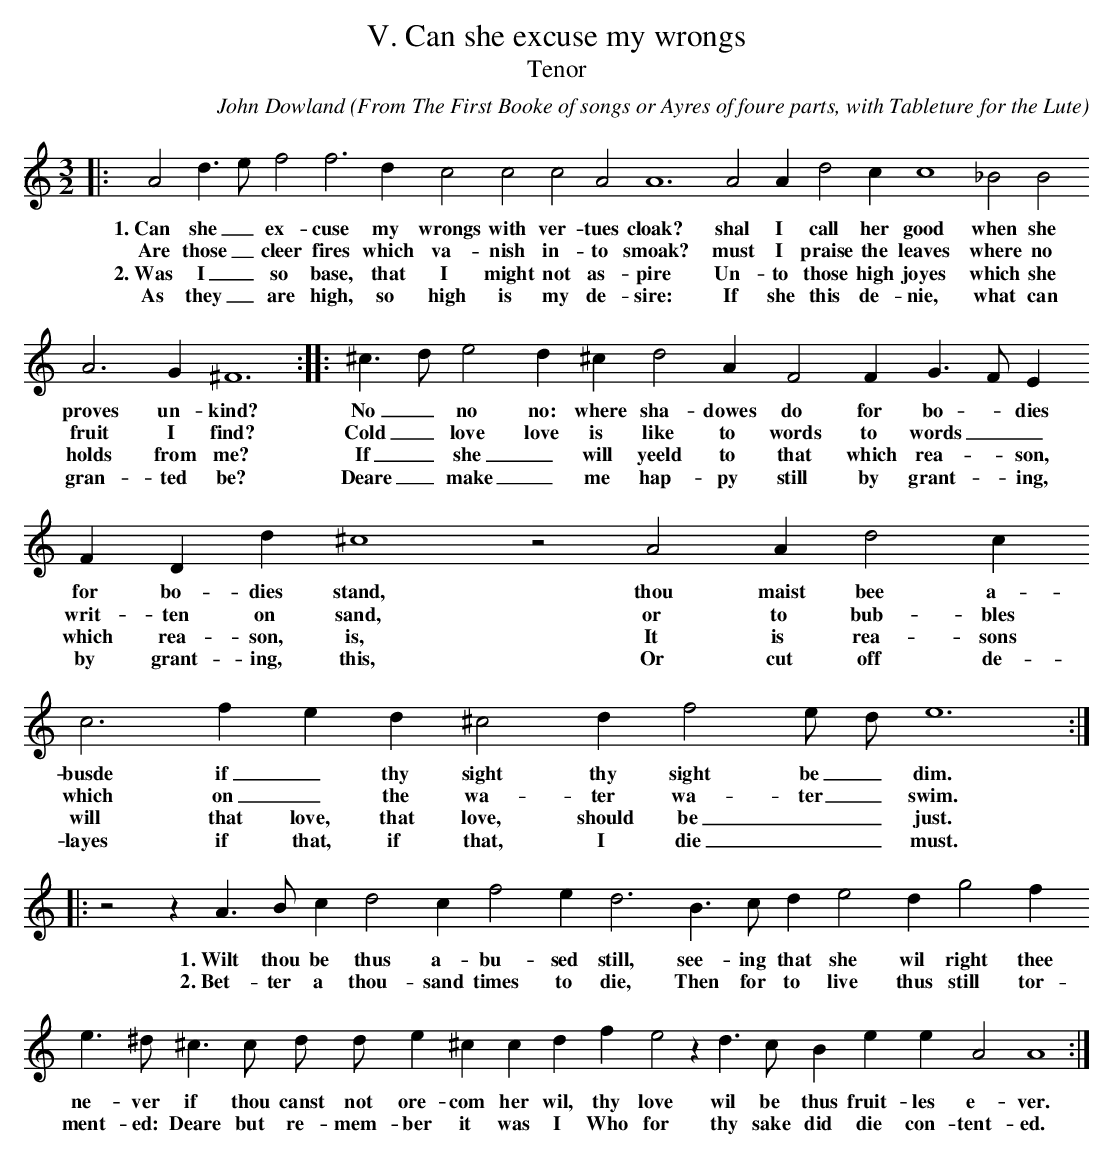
X:1
T:V. Can she excuse my wrongs
T:Tenor
C: John Dowland
O: From The First Booke of songs or Ayres of foure parts, with Tableture for the Lute
M:3/2
L:1/8
K:Ddor -8va
|:A4 d3 e f4 f6 d2 c4 c4 c4 A4 A12 A4 A2 d4 c2 c8 _B4 B4
w:1.~Can she _ ex- cuse my wrongs with ver- tues cloak? shal I call her good when she
w:Are those _ cleer fires which va- nish in- to smoak? must I praise the leaves where no
w:2.~Was I _ so base, that I might not as- pire Un- to those high joyes which she
w:As they _ are high, so high is my de- sire: If she this de- nie, what can
A6 G2 ^F12 :: ^c3 d  e4 d2 ^c2 d4 A2 F4 F2 G3 F E2 F2 D2 d2 ^c8 z4 A4 A2 d4 c2
w: proves un- kind? No _ no no: where sha- dowes do for bo - dies for bo- dies stand, thou maist bee a-
w:fruit I find? Cold _ love love is like to words to words _ _ writ- ten on sand, or to  bub- bles
w:holds from me? If _ she _ will yeeld to that which rea- * son, which rea- son, is, It is rea- sons
w:gran- ted be? Deare _ make _ me hap- py still by grant- * ing, by grant- ing, this, Or cut off de-
c6 f2 e2 d2 ^c4 d2 f4 e d e12 :: z4 z2 A3  B c2 d4 c2 f4 e2 d6 B3 c d2 e4 d2 g4 f2
w: busde if _ thy sight thy sight be _ dim. 1.~Wilt thou be thus a- bu- sed still, see- ing that she wil right thee
w:which on _ the wa- ter wa- ter _  swim.
w: will that love, that love, should be _ _ just. 2.~Bet- ter a thou- sand times to die, Then for to live thus still tor-
w: layes if that, if that, I die _ _ must.
e3 ^d ^c3 c d d e2 ^c2 c2 d2 f2 e4 z2 d3 c B2 e2 e2 A4 A8 :|
w:ne- ver if thou canst not ore- com her wil, thy love wil be thus fruit- les e- ver.
w:ment- ed: Deare but re- mem- ber it was I Who for thy sake did die con- tent- ed.
